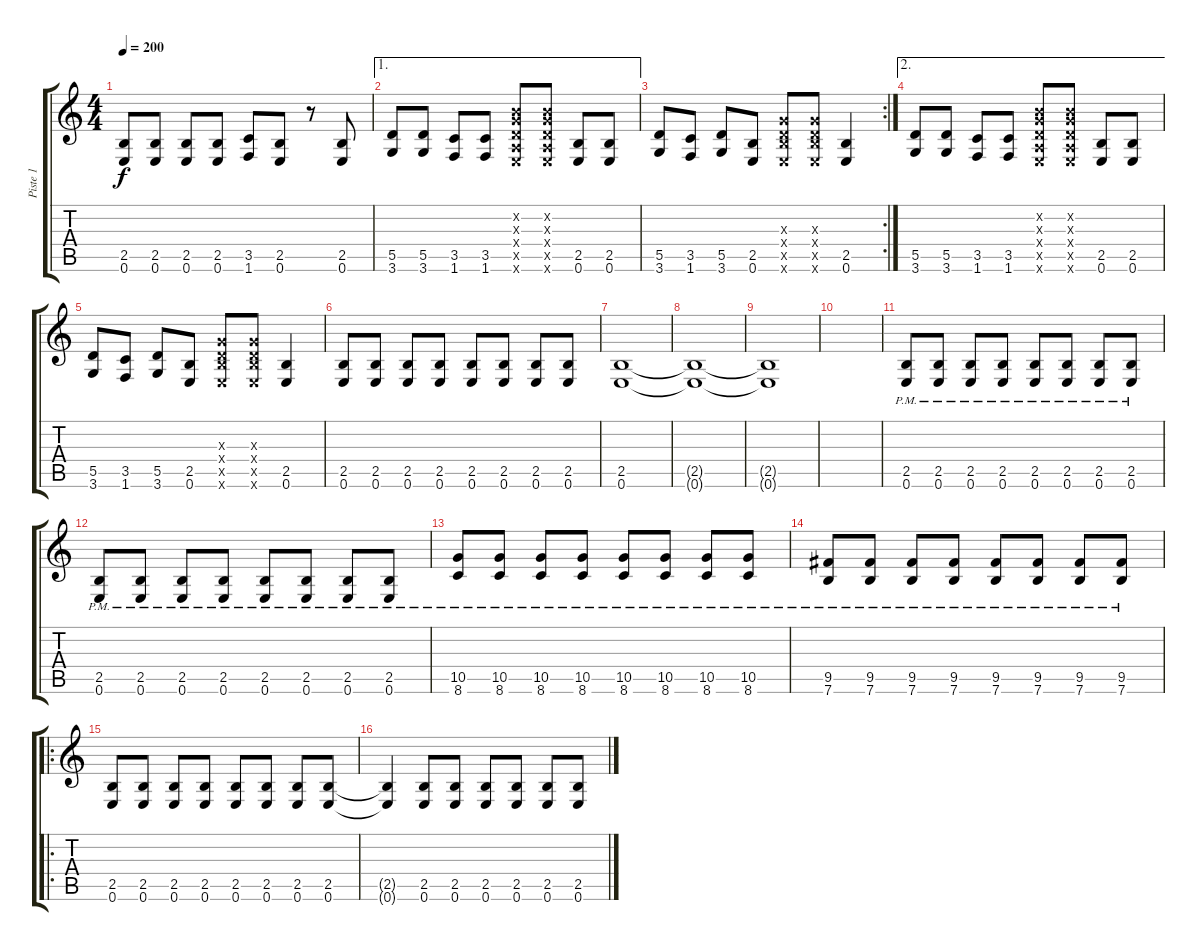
\track ("Piste 1" "Piste 1") {instrument overdrivenguitar}
\staff {score tabs}
\tuning (E4 B3 G3 D3 A2 E2) {hide}
\ts (4 4)
\tempo 200
\clef g2
\ks c
(2.5 0.6).8{dy f} (2.5 0.6).8 (2.5 0.6).8 (2.5 0.6).8 (3.5 1.6).8 (2.5 0.6).8 r.8 (2.5 0.6).8 |
\ae 1
(5.5 3.6).8 (5.5 3.6).8 (3.5 1.6).8 (3.5 1.6).8 (0.2{x} 0.3{x} 0.4{x} 0.5{x} 0.6{x}).8 (0.2{x} 0.3{x} 0.4{x} 0.5{x} 0.6{x}).8 (2.5 0.6).8 (2.5 0.6).8 |
\rc 2
(5.5 3.6).8 (3.5 1.6).8 (5.5 3.6).8 (2.5 0.6).8 (0.3{x} 0.4{x} 2.5{x} 0.6{x}).8 (0.3{x} 0.4{x} 2.5{x} 0.6{x}).8 (2.5 0.6).4 |
\ae 2
(5.5 3.6).8 (5.5 3.6).8 (3.5 1.6).8 (3.5 1.6).8 (0.2{x} 0.3{x} 0.4{x} 0.5{x} 0.6{x}).8 (0.2{x} 0.3{x} 0.4{x} 0.5{x} 0.6{x}).8 (2.5 0.6).8 (2.5 0.6).8 |
(5.5 3.6).8 (3.5 1.6).8 (5.5 3.6).8 (2.5 0.6).8 (0.3{x} 0.4{x} 2.5{x} 0.6{x}).8 (0.3{x} 0.4{x} 2.5{x} 0.6{x}).8 (2.5 0.6).4 |
(2.5 0.6).8 (2.5 0.6).8 (2.5 0.6).8 (2.5 0.6).8 (2.5 0.6).8 (2.5 0.6).8 (2.5 0.6).8 (2.5 0.6).8 |
(2.5 0.6).1{volume 0 instrument overdrivenguitar} |
(2.5{t} 0.6{t}).1 |
(2.5{t} 0.6{t}).1 |
|
(2.5{pm} 0.6).8{volume 14} (2.5{pm} 0.6).8 (2.5{pm} 0.6{pm}).8 (2.5{pm} 0.6{pm}).8 (2.5{pm} 0.6{pm}).8 (2.5{pm} 0.6{pm}).8 (2.5{pm} 0.6{pm}).8 (2.5{pm} 0.6{pm}).8 |
(2.5{pm} 0.6).8 (2.5{pm} 0.6).8 (2.5{pm} 0.6{pm}).8 (2.5{pm} 0.6{pm}).8 (2.5{pm} 0.6{pm}).8 (2.5{pm} 0.6{pm}).8 (2.5{pm} 0.6{pm}).8 (2.5{pm} 0.6{pm}).8 |
(10.5{pm} 8.6).8 (10.5{pm} 8.6).8 (10.5{pm} 8.6{pm}).8 (10.5{pm} 8.6{pm}).8 (10.5{pm} 8.6{pm}).8 (10.5{pm} 8.6{pm}).8 (10.5{pm} 8.6{pm}).8 (10.5{pm} 8.6{pm}).8 |
(9.5{pm} 7.6).8 (9.5{pm} 7.6).8 (9.5{pm} 7.6{pm}).8 (9.5{pm} 7.6{pm}).8 (9.5{pm} 7.6{pm}).8 (9.5{pm} 7.6{pm}).8 (9.5{pm} 7.6{pm}).8 (9.5{pm} 7.6{pm}).8 |
\ro
(2.5 0.6).8 (2.5 0.6).8 (2.5 0.6).8 (2.5 0.6).8 (2.5 0.6).8 (2.5 0.6).8 (2.5 0.6).8 (2.5 0.6).8 |
(2.5{t} 0.6{t}).4 (2.5 0.6).8 (2.5 0.6).8 (2.5 0.6).8 (2.5 0.6).8 (2.5 0.6).8 (2.5 0.6).8
